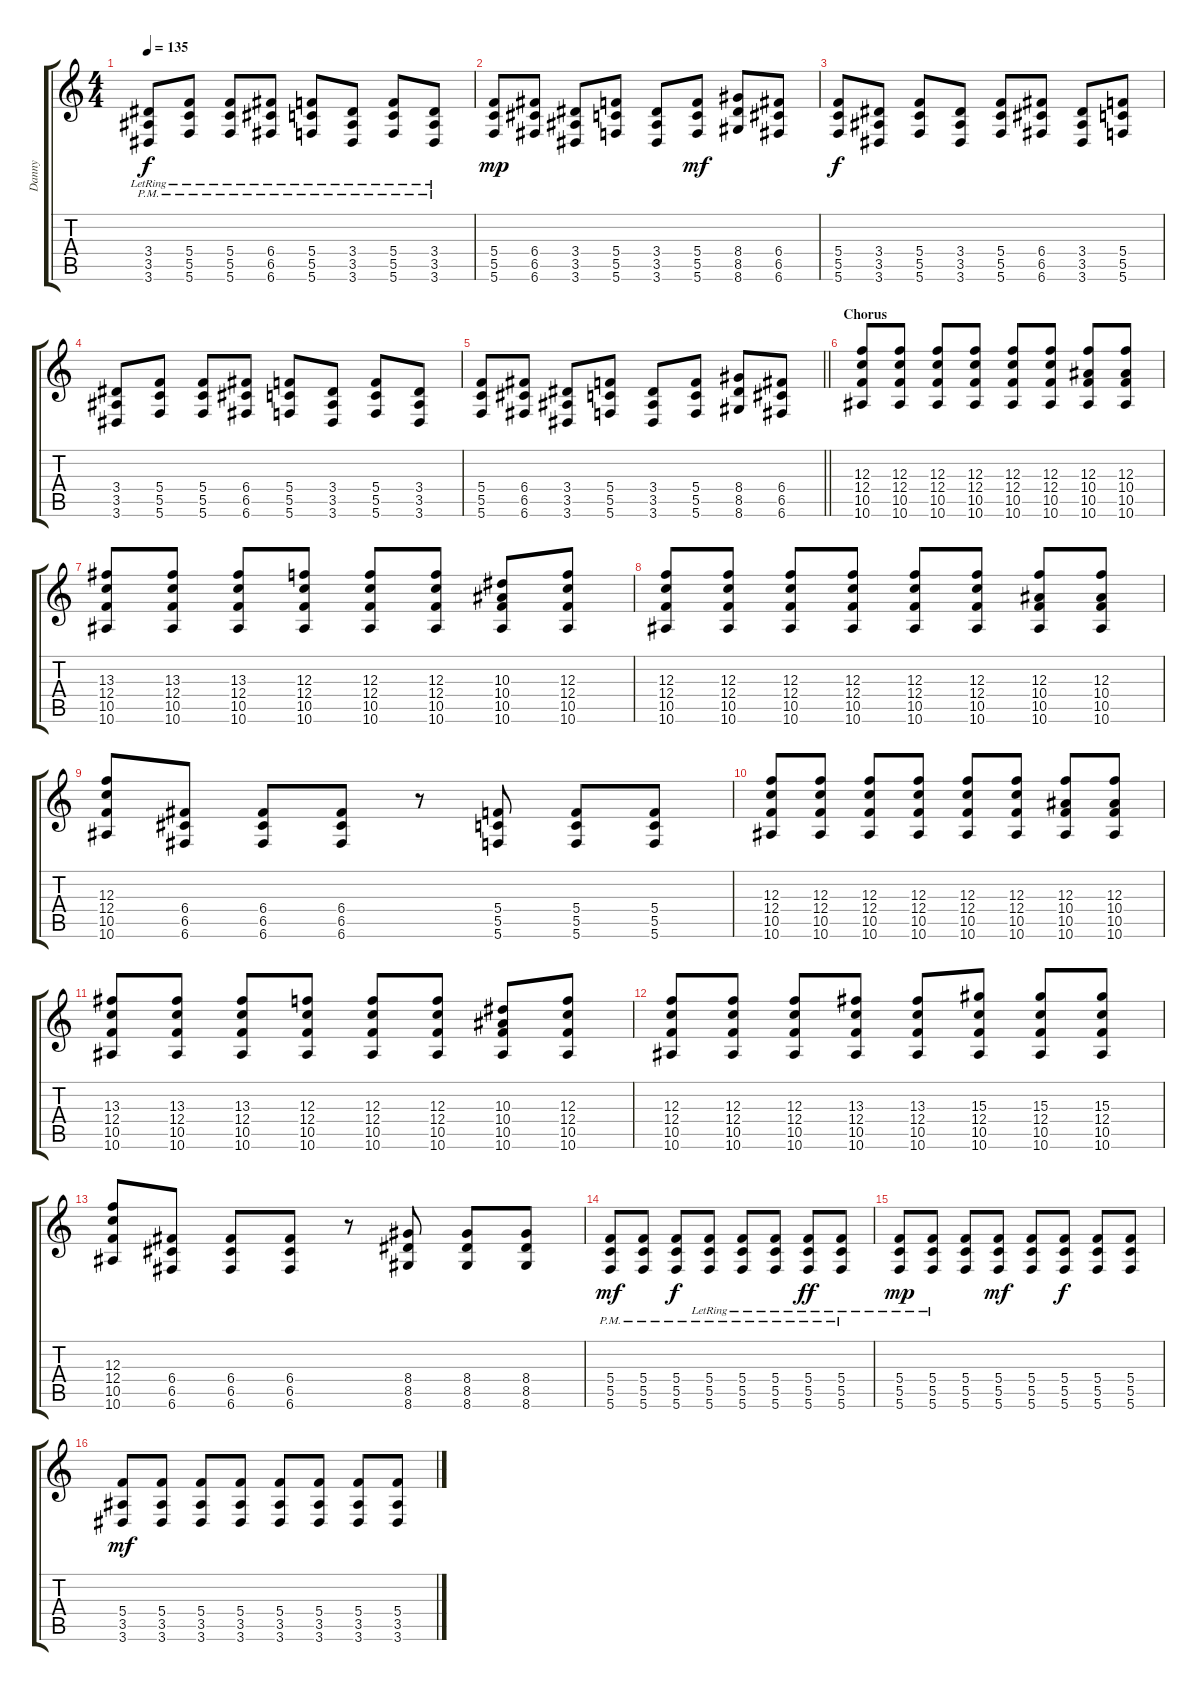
\track ("Danny" "Danny") {instrument distortionguitar}
\staff {score tabs}
\tuning (D4 A3 F3 C3 G2 C2) {hide}
\ts (4 4)
\tempo 135
\clef g2
\ks c
(3.4{pm lr} 3.5{pm lr} 3.6{pm lr}).8{dy f} (5.4{pm lr} 5.5{pm lr} 5.6{pm lr}).8 (5.4{pm lr} 5.5{pm lr} 5.6{pm lr}).8 (6.4{pm lr} 6.5{pm lr} 6.6{pm lr}).8 (5.4{pm lr} 5.5{pm lr} 5.6{pm lr}).8 (3.4{pm lr} 3.5{pm lr} 3.6{pm lr}).8 (5.4{pm lr} 5.5{pm lr} 5.6{pm lr}).8 (3.4{pm lr} 3.5{pm lr} 3.6{pm lr}).8 |
(5.4 5.5 5.6).8{dy mp} (6.4 6.5 6.6).8 (3.4 3.5 3.6).8 (5.4 5.5 5.6).8 (3.4 3.5 3.6).8 (5.4 5.5 5.6).8{dy mf} (8.4 8.5 8.6).8 (6.4 6.5 6.6).8 |
(5.4 5.5 5.6).8{dy f} (3.4 3.5 3.6).8 (5.4 5.5 5.6).8 (3.4 3.5 3.6).8 (5.4 5.5 5.6).8 (6.4 6.5 6.6).8 (3.4 3.5 3.6).8 (5.4 5.5 5.6).8 |
(3.4 3.5 3.6).8 (5.4 5.5 5.6).8 (5.4 5.5 5.6).8 (6.4 6.5 6.6).8 (5.4 5.5 5.6).8 (3.4 3.5 3.6).8 (5.4 5.5 5.6).8 (3.4 3.5 3.6).8 |
\barLineRight lightlight
(5.4 5.5 5.6).8 (6.4 6.5 6.6).8 (3.4 3.5 3.6).8 (5.4 5.5 5.6).8 (3.4 3.5 3.6).8{balance 11} (5.4 5.5 5.6).8{balance 13 instrument overdrivenguitar} (8.4 8.5 8.6).8 (6.4 6.5 6.6).8 |
\section ("" "Chorus")
(12.3 12.4 10.5 10.6).8{balance 10 instrument distortionguitar} (12.3 12.4 10.5 10.6).8 (12.3 12.4 10.5 10.6).8 (12.3 12.4 10.5 10.6).8 (12.3 12.4 10.5 10.6).8 (12.3 12.4 10.5 10.6).8 (12.3 10.4 10.5 10.6).8 (12.3 10.4 10.5 10.6).8 |
(13.3 12.4 10.5 10.6).8 (13.3 12.4 10.5 10.6).8 (13.3 12.4 10.5 10.6).8 (12.3 12.4 10.5 10.6).8 (12.3 12.4 10.5 10.6).8 (12.3 12.4 10.5 10.6).8 (10.3 10.4 10.5 10.6).8 (12.3 12.4 10.5 10.6).8 |
(12.3 12.4 10.5 10.6).8 (12.3 12.4 10.5 10.6).8 (12.3 12.4 10.5 10.6).8 (12.3 12.4 10.5 10.6).8 (12.3 12.4 10.5 10.6).8 (12.3 12.4 10.5 10.6).8 (12.3 10.4 10.5 10.6).8 (12.3 10.4 10.5 10.6).8 |
(12.3 12.4 10.5 10.6).8 (6.4 6.5 6.6).8 (6.4 6.5 6.6).8 (6.4 6.5 6.6).8 r.8 (5.4 5.5 5.6).8 (5.4 5.5 5.6).8 (5.4 5.5 5.6).8 |
(12.3 12.4 10.5 10.6).8 (12.3 12.4 10.5 10.6).8 (12.3 12.4 10.5 10.6).8 (12.3 12.4 10.5 10.6).8 (12.3 12.4 10.5 10.6).8 (12.3 12.4 10.5 10.6).8 (12.3 10.4 10.5 10.6).8 (12.3 10.4 10.5 10.6).8 |
(13.3 12.4 10.5 10.6).8 (13.3 12.4 10.5 10.6).8 (13.3 12.4 10.5 10.6).8 (12.3 12.4 10.5 10.6).8 (12.3 12.4 10.5 10.6).8 (12.3 12.4 10.5 10.6).8 (10.3 10.4 10.5 10.6).8 (12.3 12.4 10.5 10.6).8 |
(12.3 12.4 10.5 10.6).8 (12.3 12.4 10.5 10.6).8 (12.3 12.4 10.5 10.6).8 (13.3 12.4 10.5 10.6).8 (13.3 12.4 10.5 10.6).8 (15.3 12.4 10.5 10.6).8 (15.3 12.4 10.5 10.6).8 (15.3 12.4 10.5 10.6).8 |
(12.3 12.4 10.5 10.6).8 (6.4 6.5 6.6).8 (6.4 6.5 6.6).8 (6.4 6.5 6.6).8 r.8 (8.4 8.5 8.6).8 (8.4 8.5 8.6).8 (8.4 8.5 8.6).8 |
(5.4{pm} 5.5{pm} 5.6{pm}).8{dy mf} (5.4{pm} 5.5{pm} 5.6{pm}).8 (5.4{pm} 5.5{pm} 5.6{pm}).8{dy f} (5.4{pm lr} 5.5{pm lr} 5.6{pm lr}).8 (5.4{pm lr} 5.5{pm lr} 5.6{pm lr}).8 (5.4{pm lr} 5.5{pm lr} 5.6{pm lr}).8 (5.4{pm lr} 5.5{pm lr} 5.6{pm lr}).8{dy ff} (5.4{pm lr} 5.5{pm lr} 5.6{pm lr}).8 |
(5.4{lr} 5.5{lr} 5.6{lr}).8{dy mp} (5.4{lr} 5.5{lr} 5.6{lr}).8 (5.4 5.5 5.6).8 (5.4 5.5 5.6).8{dy mf} (5.4 5.5 5.6).8 (5.4 5.5 5.6).8{dy f} (5.4 5.5 5.6).8 (5.4 5.5 5.6).8 |
(5.4 3.5 3.6).8{dy mf} (5.4 3.5 3.6).8 (5.4 3.5 3.6).8 (5.4 3.5 3.6).8 (5.4 3.5 3.6).8 (5.4 3.5 3.6).8 (5.4 3.5 3.6).8 (5.4 3.5 3.6).8
